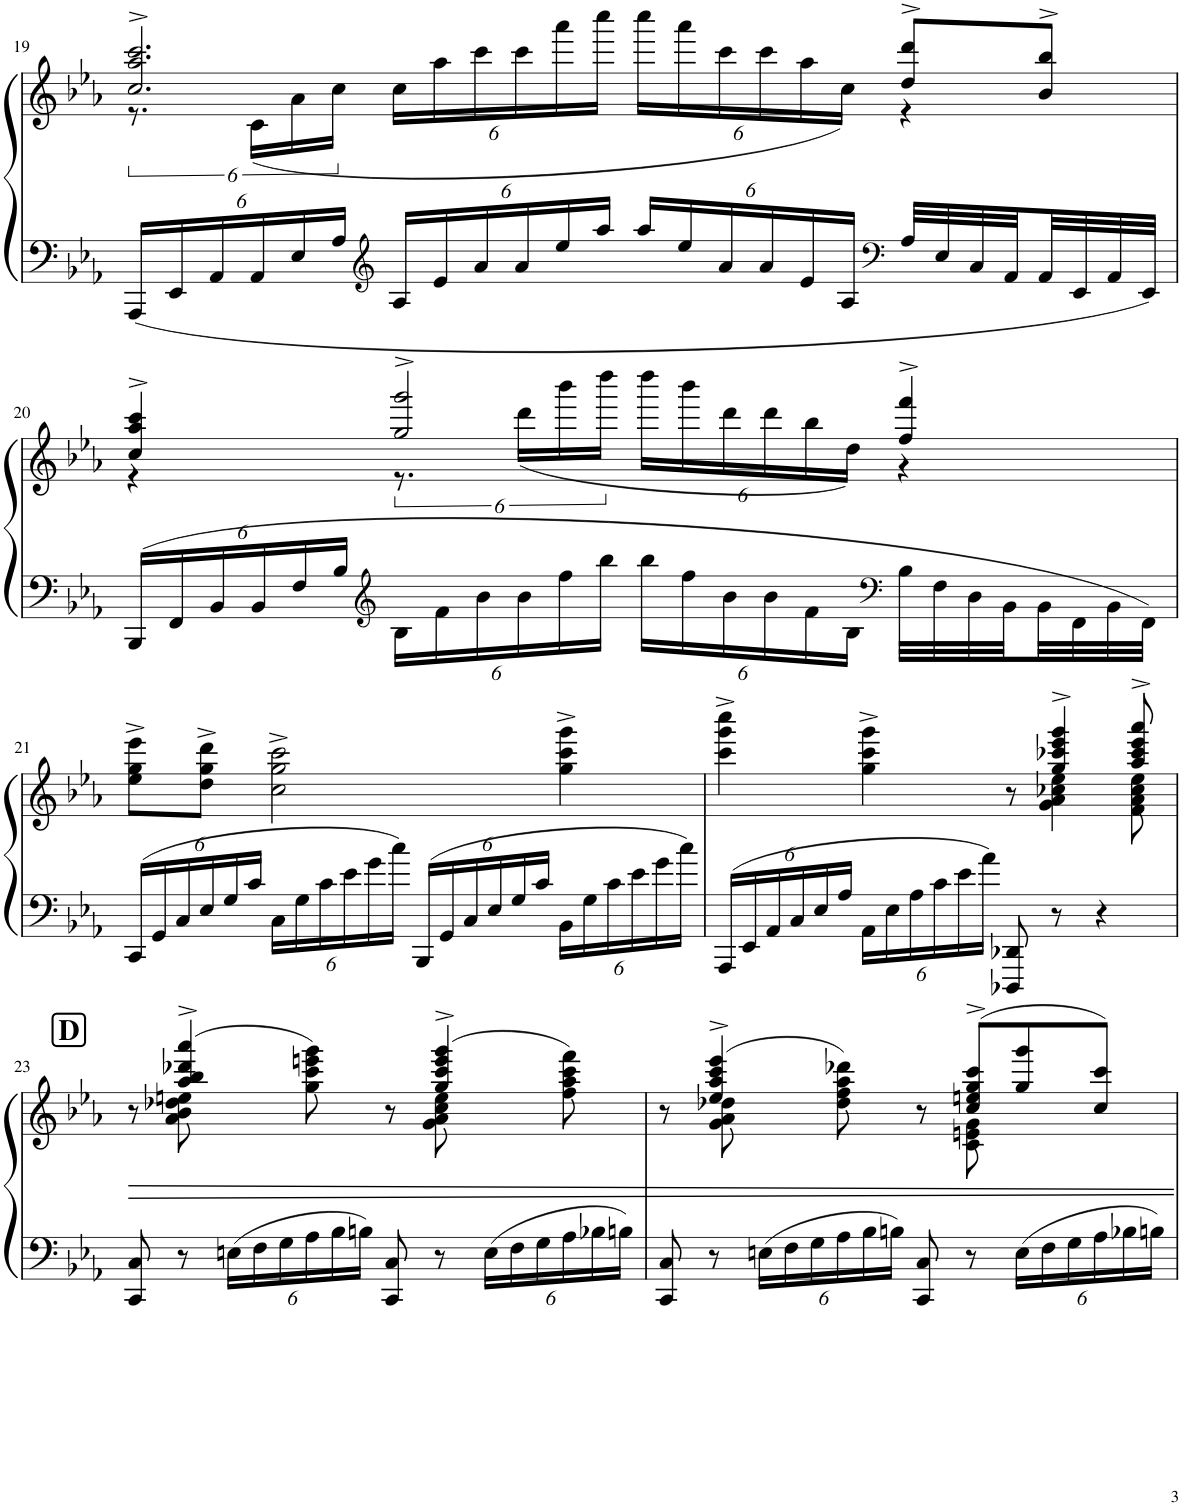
**kern	**kern
*part1	*part1
*staff2	*staff1
*I"Piano	*
*I'Pno.	*
!!LO:PB:g=z
*clefF4	*clefG2
*k[b-e-a-]	*k[b-e-a-]
*M4/4	*M4/4
*met(c)	*met(c)
*Xbrackettup	*
=19	=19
*	*^
24AAA-/LL	2.cc/^ 2.aa-/^ 2.ccc/^	12.r
24EE-/	.	.
24AA-/	.	.
24AA-/	.	(24c\LL
24E-/	.	24a-\
24A-/JJ	.	24cc\JJ
*clefG2	*	*
*	*	*Xbrackettup
24A-/LL	.	24cc\LL
24e-/	.	24aa-\
24a-/	.	24ccc\
24a-/	.	24ccc\
24ee-/	.	24aaa-\
24aa-/JJ	.	24cccc\JJ
24aa-/LL	.	24cccc\LL
24ee-/	.	24aaa-\
24a-/	.	24ccc\
24a-/	.	24ccc\
24e-/	.	24aa-\
24A-/JJ	.	24cc\JJ)
*clefF4	*	*
32A-/LLL	8dd/^ 8ddd/^L	4r
32E-/	.	.
32C/	.	.
32AA-/	.	.
32AA-/	8b-/^ 8bb-/^J	.
32EE-/	.	.
32AA-/	.	.
32EE-/JJJ	.	.
!!LO:LB:g=z	!!
=20	=20	=20
24BBB-/LL	4cc/^ 4aa-/^ 4ccc/^	4r
24FF/	.	.
24BB-/	.	.
24BB-/	.	.
24F/	.	.
24B-/JJ	.	.
*clefG2	*	*
*	*	*brackettup
24B-\LL	2gg/^ 2ggg/^	12.r
24f\	.	.
24b-\	.	.
24b-\	.	(24ddd\LL
24ff\	.	24bbb-\
24bb-\JJ	.	24dddd\JJ
*	*	*Xbrackettup
24bb-\LL	.	24dddd\LL
24ff\	.	24bbb-\
24b-\	.	24ddd\
24b-\	.	24ddd\
24f\	.	24bb-\
24B-\JJ	.	24dd\JJ)
*clefF4	*	*
32B-\LLL	4ff/^ 4fff/^	4r
32F\	.	.
32D\	.	.
32BB-\	.	.
32BB-\	.	.
32FF\	.	.
32BB-\	.	.
32FF\JJJ	.	.
*	*v	*v
!!LO:LB:g=z
=21	=21
24CC/LL	8ee-\^ 8gg\^ 8eee-\^L
24GG/	.
24C/	.
24E-/	8dd\^ 8gg\^ 8ddd\^J
24G/	.
24c/JJ	.
24C\LL	2cc\^ 2gg\^ 2ccc\^
24G\	.
24c\	.
24e-\	.
24g\	.
24cc\JJ	.
24BBB-/LL	.
24GG/	.
24C/	.
24E-/	.
24G/	.
24c/JJ	.
24BB-\LL	4gg\^ 4ccc\^ 4ggg\^
24G\	.
24c\	.
24e-\	.
24g\	.
24cc\JJ	.
=22	=22
*	*^
24AAA-/LL	4ccc\^ 4ggg\^ 4cccc\^	8ryy
24EE-/	.	.
24AA-/	.	.
*	*v	*v
24C/	.
24E-/	.
24A-/JJ	.
24AA-\LL	4gg\^ 4ccc\^ 4ggg\^
24E-\	.
24A-\	.
24c\	.
24e-\	.
24a-\JJ	.
8DDD-X/ 8DD-X/	8r
*	*^
8r	4gg/^ 4ccc-X/^ 4eee-/^ 4ggg/^	4g\ 4a-\ 4cc-X\ 4ee-\
4r	.	.
.	8aa-/^ 8ccc-/^ 8eee-/^ 8aaa-/^	8f\ 8a-\ 8cc-\ 8ee-\
!!LO:LB:g=z	!!
!!LO:REH:place=s1:a:B:cj:fs=14:t=D:qo=0.5	!!
=23	=23	=23
8CC/ 8C/	8r	8ryy
8r	(4aa-/^ 4bb-/^ 4ddd-X/^ 4aaa-/^	8a-\ 8b-\ 8dd-X\ 8een\
24En\LL	.	4.ryy
24F\	.	.
24G\	.	.
24A-\	8gg\ 8ccc\ 8eeen\ 8ggg\)	.
24B-\	.	.
24Bn\JJ	.	.
8CC/ 8C/	8r	.
8r	(4gg/^ 4ccc/^ 4eee/^ 4ggg/^	8g\ 8a-\ 8cc\ 8ee\
24E\LL	.	4ryy
24F\	.	.
24G\	.	.
24A-\	8ff\ 8aa-\ 8ccc\ 8fff\)	.
24B-X\	.	.
24Bn\JJ	.	.
=24	=24	=24
8CC/ 8C/	8r	8ryy
8r	(4ee-/^ 4aa-/^ 4ccc/^ 4eee-/^	8g\ 8a-\ 8dd-X\
24En\LL	.	4.ryy
24F\	.	.
24G\	.	.
24A-\	8dd-\ 8ff\ 8aa-\ 8ddd-X\)	.
24B-\	.	.
24Bn\JJ	.	.
8CC/ 8C/	8r	.
8r	(8cc/^ 8een/^ 8gg/^ 8ccc/^L	8c\ 8en\ 8g\
24E\LL	8gg/ 8ggg/	4ryy
24F\	.	.
24G\	.	.
24A-\	8cc/ 8ccc/J)	.
24B-X\	.	.
24Bn\JJ	.	.
*	*v	*v
=	=
*-	*-
